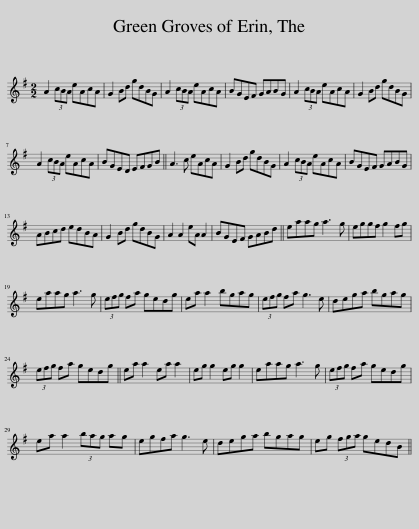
X:1
L:1/8
M:2/2
I:linebreak $
K:G
V:1 treble
V:1
 A2 (3cBA eAcA | G2 Bd gdBG | A2 (3cBA eAcA | BGEF GABG | A2 (3cBA eAcA | %5
 G2 Bd gdBG |$ A2 (3cBA eAcA | BGED EFGB || A3 c eAcA | G2 Bd gdBG | %10
 A2 (3cBA eAcA | BGEF GABG |$ ABcd edBA | G2 Bd gdBG | A2 A2 eA A2 | %15
 BGEF GABd || eaag a3 g | eggf g2 fg |$ eaag a3 g | (3efg fa gedg | %20
 ea a2 bgag | (3efg fa g3 e | dega bgag |$ (3efg fa gedg || ea a2 ea a2 | %25
 eg g2 eg g2 | eaag a3 g | (3efg fa gedg |$ ea a2 (3bag ag | egfa g3 e | %30
 dega bgag | eg (3fga gedB || %32
